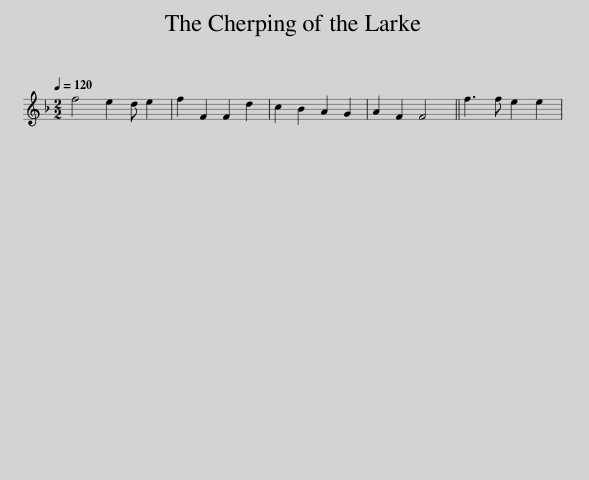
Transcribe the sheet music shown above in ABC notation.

X:1
L:1/8
Q:1/4=120
M:2/2
I:linebreak $
K:F
V:1 treble
V:1
 f4 e2 d e2 | f2 F2 F2 d2 | c2 B2 A2 G2 | A2 F2 F4 || f3 f e2 e2 | %5
